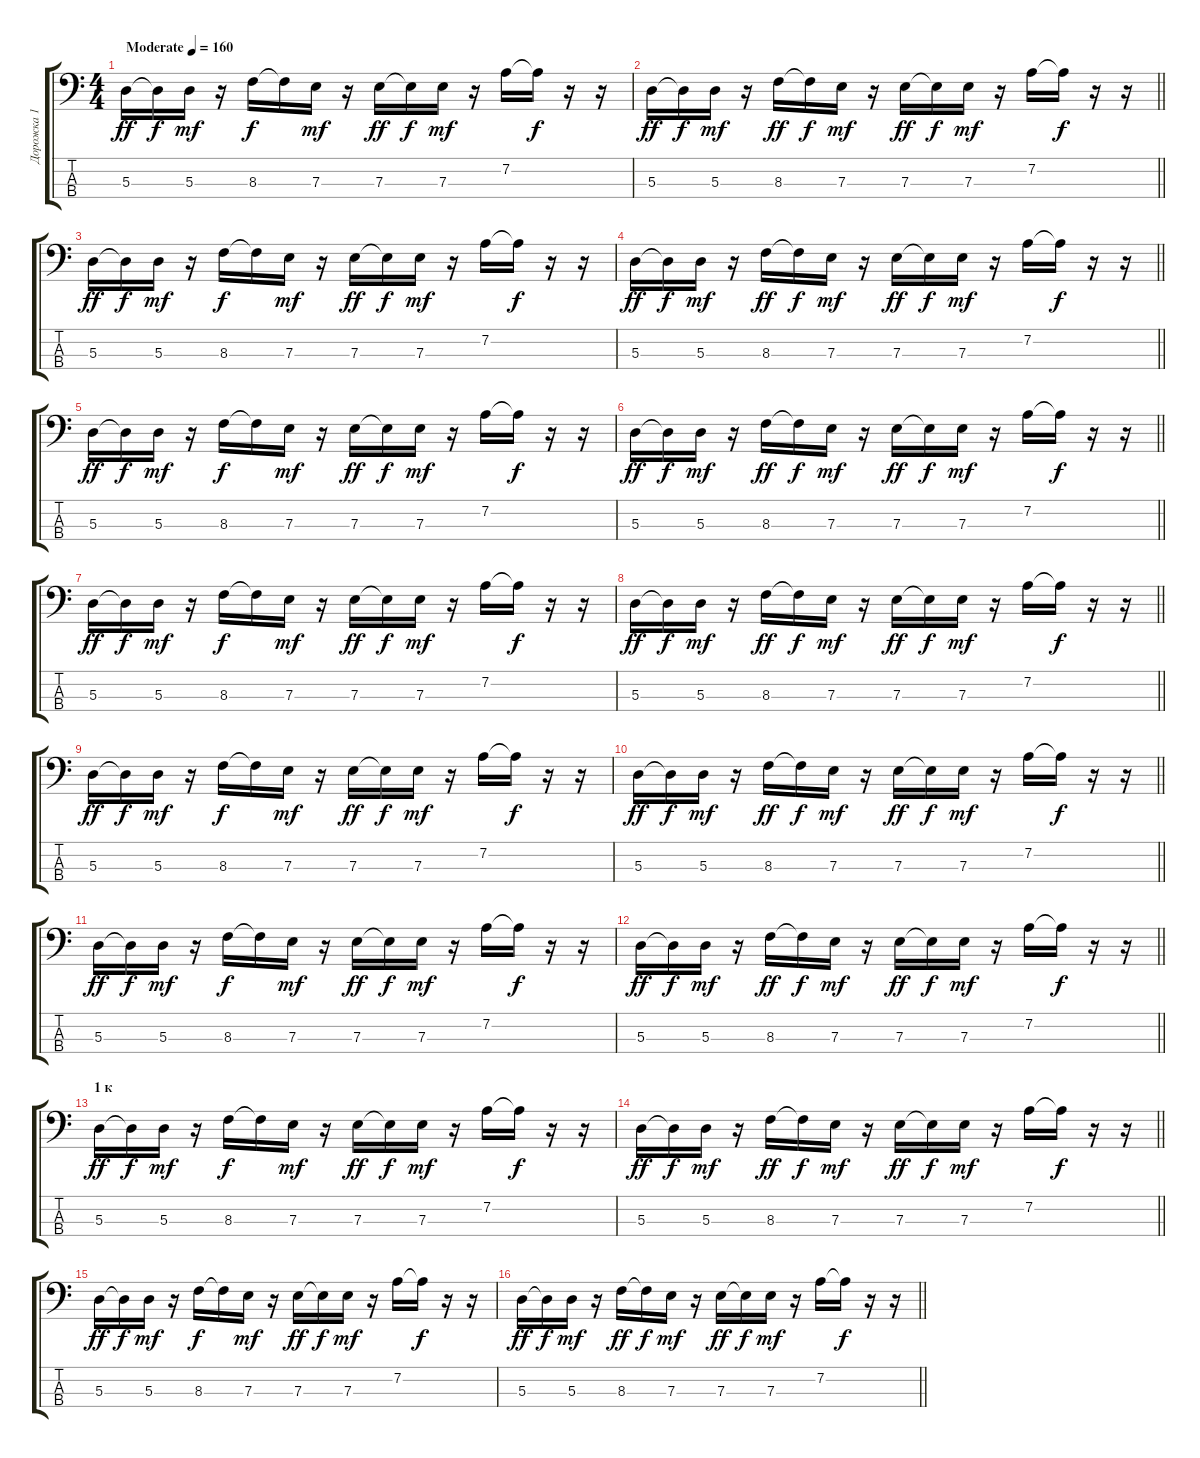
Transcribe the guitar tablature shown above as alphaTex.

\track ("Дорожка 1" "Дорожка 1") {instrument electricbassfinger}
\staff {score tabs}
\tuning (G2 D2 A1 E1) {hide}
\ts (4 4)
\tempo (160 "Moderate")
\clef f4
\ks c
5.3.16{dy ff instrument electricbassfinger} 5.3{t}.16{dy f} 5.3.16{dy mf} r.16 8.3.16{dy f} 8.3{t}.16 7.3.16{dy mf} r.16 7.3.16{dy ff} 7.3{t}.16{dy f} 7.3.16{dy mf} r.16 7.2.16 7.2{t}.16{dy f} r.16 r.16 |
\barLineRight lightlight
5.3.16{dy ff} 5.3{t}.16{dy f} 5.3.16{dy mf} r.16 8.3.16{dy ff} 8.3{t}.16{dy f} 7.3.16{dy mf} r.16 7.3.16{dy ff} 7.3{t}.16{dy f} 7.3.16{dy mf} r.16 7.2.16 7.2{t}.16{dy f} r.16 r.16 |
5.3.16{dy ff} 5.3{t}.16{dy f} 5.3.16{dy mf} r.16 8.3.16{dy f} 8.3{t}.16 7.3.16{dy mf} r.16 7.3.16{dy ff} 7.3{t}.16{dy f} 7.3.16{dy mf} r.16 7.2.16 7.2{t}.16{dy f} r.16 r.16 |
\barLineRight lightlight
5.3.16{dy ff} 5.3{t}.16{dy f} 5.3.16{dy mf} r.16 8.3.16{dy ff} 8.3{t}.16{dy f} 7.3.16{dy mf} r.16 7.3.16{dy ff} 7.3{t}.16{dy f} 7.3.16{dy mf} r.16 7.2.16 7.2{t}.16{dy f} r.16 r.16 |
5.3.16{dy ff} 5.3{t}.16{dy f} 5.3.16{dy mf} r.16 8.3.16{dy f} 8.3{t}.16 7.3.16{dy mf} r.16 7.3.16{dy ff} 7.3{t}.16{dy f} 7.3.16{dy mf} r.16 7.2.16 7.2{t}.16{dy f} r.16 r.16 |
\barLineRight lightlight
5.3.16{dy ff} 5.3{t}.16{dy f} 5.3.16{dy mf} r.16 8.3.16{dy ff} 8.3{t}.16{dy f} 7.3.16{dy mf} r.16 7.3.16{dy ff} 7.3{t}.16{dy f} 7.3.16{dy mf} r.16 7.2.16 7.2{t}.16{dy f} r.16 r.16 |
5.3.16{dy ff} 5.3{t}.16{dy f} 5.3.16{dy mf} r.16 8.3.16{dy f} 8.3{t}.16 7.3.16{dy mf} r.16 7.3.16{dy ff} 7.3{t}.16{dy f} 7.3.16{dy mf} r.16 7.2.16 7.2{t}.16{dy f} r.16 r.16 |
\barLineRight lightlight
5.3.16{dy ff} 5.3{t}.16{dy f} 5.3.16{dy mf} r.16 8.3.16{dy ff} 8.3{t}.16{dy f} 7.3.16{dy mf} r.16 7.3.16{dy ff} 7.3{t}.16{dy f} 7.3.16{dy mf} r.16 7.2.16 7.2{t}.16{dy f} r.16 r.16 |
5.3.16{dy ff} 5.3{t}.16{dy f} 5.3.16{dy mf} r.16 8.3.16{dy f} 8.3{t}.16 7.3.16{dy mf} r.16 7.3.16{dy ff} 7.3{t}.16{dy f} 7.3.16{dy mf} r.16 7.2.16 7.2{t}.16{dy f} r.16 r.16 |
\barLineRight lightlight
5.3.16{dy ff} 5.3{t}.16{dy f} 5.3.16{dy mf} r.16 8.3.16{dy ff} 8.3{t}.16{dy f} 7.3.16{dy mf} r.16 7.3.16{dy ff} 7.3{t}.16{dy f} 7.3.16{dy mf} r.16 7.2.16 7.2{t}.16{dy f} r.16 r.16 |
5.3.16{dy ff} 5.3{t}.16{dy f} 5.3.16{dy mf} r.16 8.3.16{dy f} 8.3{t}.16 7.3.16{dy mf} r.16 7.3.16{dy ff} 7.3{t}.16{dy f} 7.3.16{dy mf} r.16 7.2.16 7.2{t}.16{dy f} r.16 r.16 |
\barLineRight lightlight
5.3.16{dy ff} 5.3{t}.16{dy f} 5.3.16{dy mf} r.16 8.3.16{dy ff} 8.3{t}.16{dy f} 7.3.16{dy mf} r.16 7.3.16{dy ff} 7.3{t}.16{dy f} 7.3.16{dy mf} r.16 7.2.16 7.2{t}.16{dy f} r.16 r.16 |
\section ("" "1 к")
5.3.16{dy ff instrument electricbassfinger} 5.3{t}.16{dy f} 5.3.16{dy mf} r.16 8.3.16{dy f} 8.3{t}.16 7.3.16{dy mf} r.16 7.3.16{dy ff} 7.3{t}.16{dy f} 7.3.16{dy mf} r.16 7.2.16 7.2{t}.16{dy f} r.16 r.16 |
\barLineRight lightlight
5.3.16{dy ff} 5.3{t}.16{dy f} 5.3.16{dy mf} r.16 8.3.16{dy ff} 8.3{t}.16{dy f} 7.3.16{dy mf} r.16 7.3.16{dy ff} 7.3{t}.16{dy f} 7.3.16{dy mf} r.16 7.2.16 7.2{t}.16{dy f} r.16 r.16 |
5.3.16{dy ff} 5.3{t}.16{dy f} 5.3.16{dy mf} r.16 8.3.16{dy f} 8.3{t}.16 7.3.16{dy mf} r.16 7.3.16{dy ff} 7.3{t}.16{dy f} 7.3.16{dy mf} r.16 7.2.16 7.2{t}.16{dy f} r.16 r.16 |
\barLineRight lightlight
5.3.16{dy ff} 5.3{t}.16{dy f} 5.3.16{dy mf} r.16 8.3.16{dy ff} 8.3{t}.16{dy f} 7.3.16{dy mf} r.16 7.3.16{dy ff} 7.3{t}.16{dy f} 7.3.16{dy mf} r.16 7.2.16 7.2{t}.16{dy f} r.16 r.16
